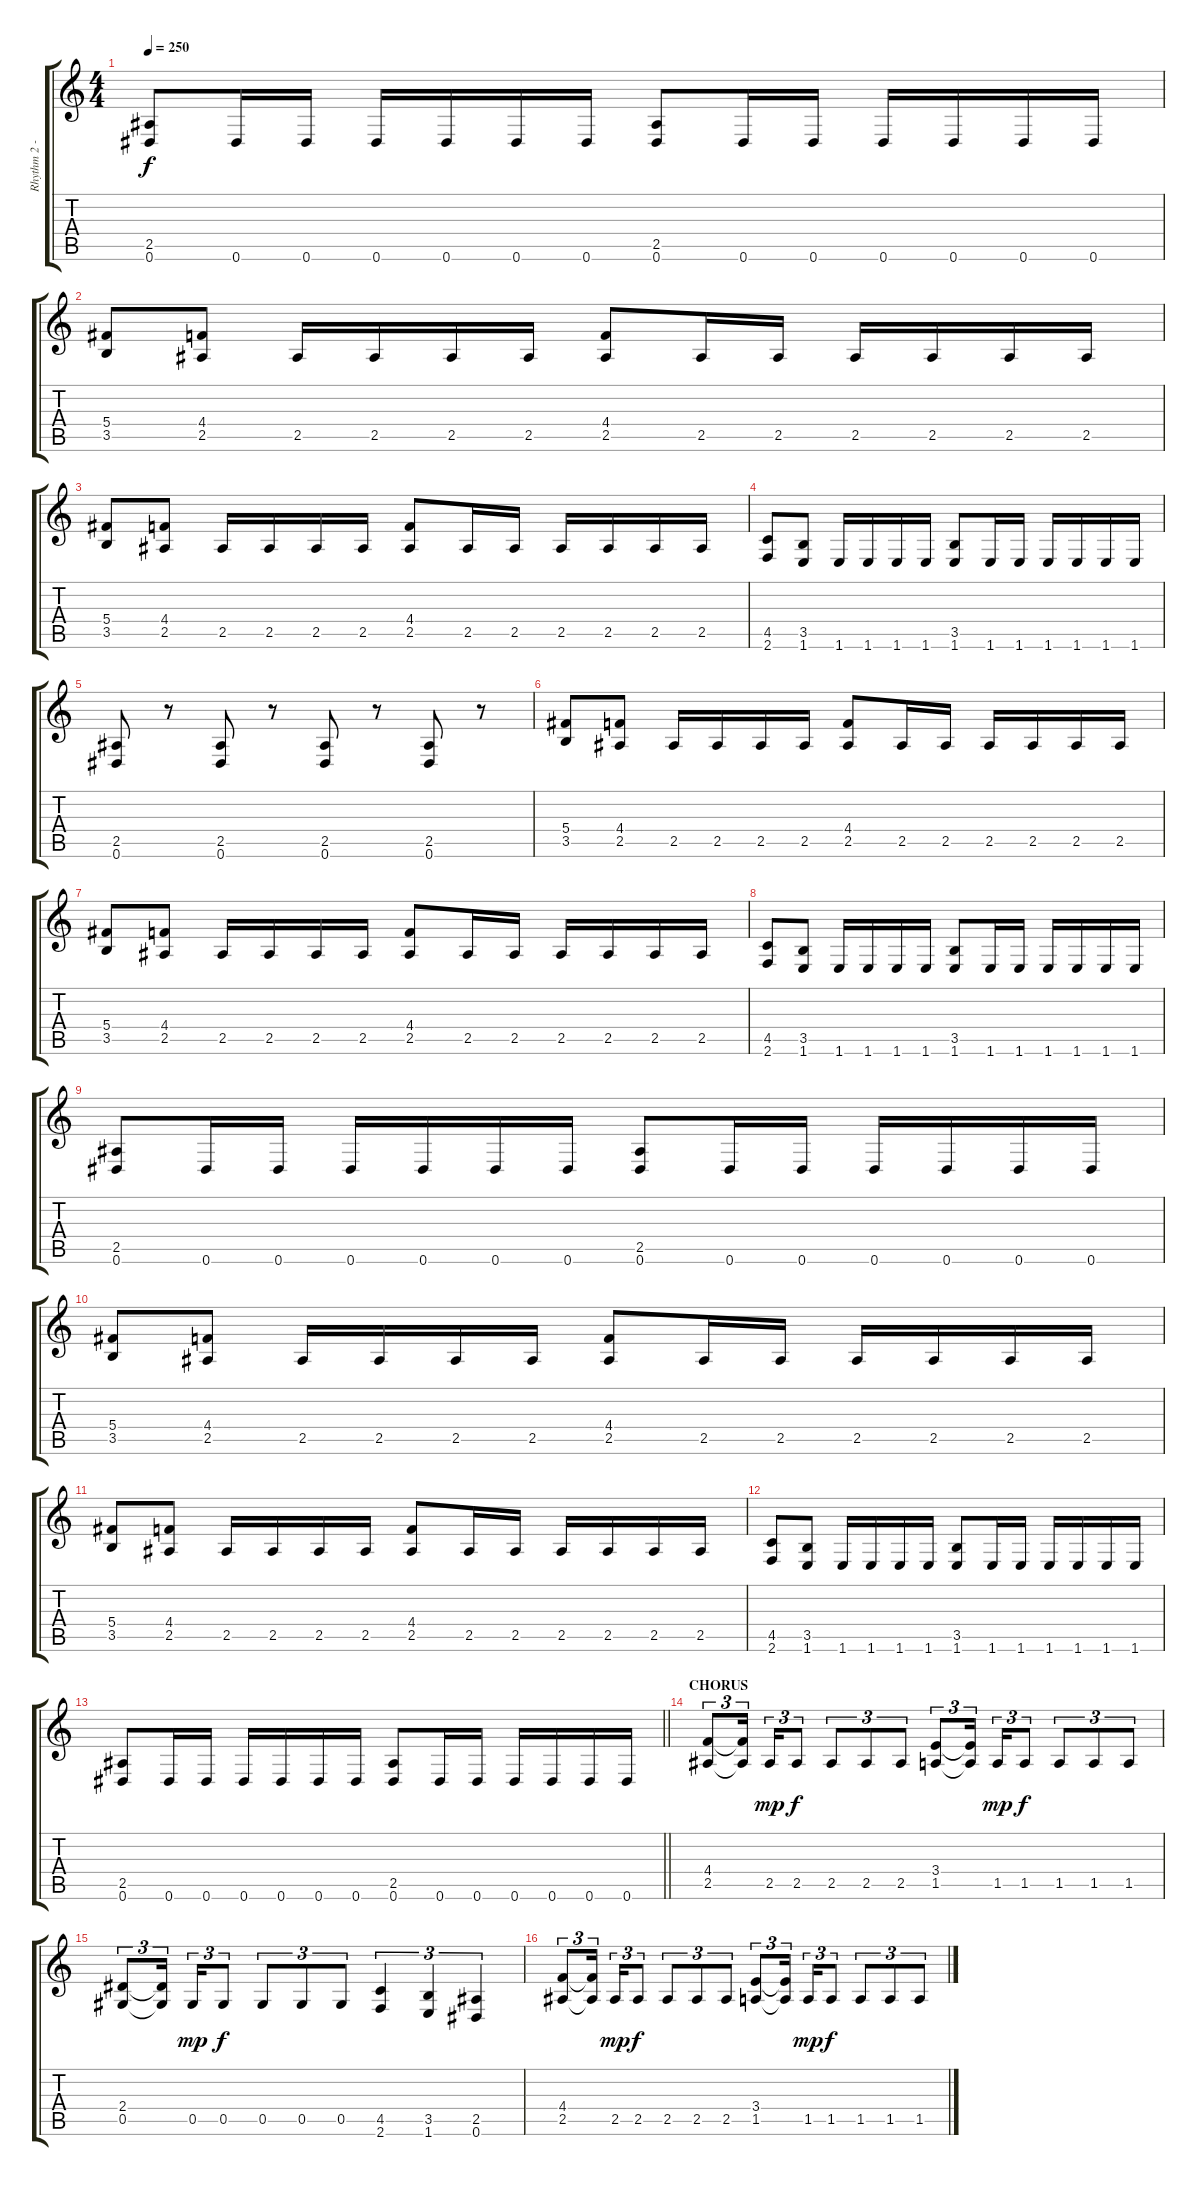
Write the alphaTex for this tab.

\track ("Rhythm 2 - Ronny Dorian" "Rhythm 2 -") {instrument overdrivenguitar}
\staff {score tabs}
\tuning (Eb4 Bb3 Gb3 Db3 Ab2 Eb2) {hide}
\ts (4 4)
\tempo 250
\clef g2
\ks c
(2.5 0.6).8{dy f} 0.6.16 0.6.16 0.6.16 0.6.16 0.6.16 0.6.16 (2.5 0.6).8 0.6.16 0.6.16 0.6.16 0.6.16 0.6.16 0.6.16 |
(5.4 3.5).8 (4.4 2.5).8 2.5.16 2.5.16 2.5.16 2.5.16 (4.4 2.5).8 2.5.16 2.5.16 2.5.16 2.5.16 2.5.16 2.5.16 |
(5.4 3.5).8 (4.4 2.5).8 2.5.16 2.5.16 2.5.16 2.5.16 (4.4 2.5).8 2.5.16 2.5.16 2.5.16 2.5.16 2.5.16 2.5.16 |
(4.5 2.6).8 (3.5 1.6).8 1.6.16 1.6.16 1.6.16 1.6.16 (3.5 1.6).8 1.6.16 1.6.16 1.6.16 1.6.16 1.6.16 1.6.16 |
(2.5 0.6).8 r.8 (2.5 0.6).8 r.8 (2.5 0.6).8 r.8 (2.5 0.6).8 r.8 |
(5.4 3.5).8 (4.4 2.5).8 2.5.16 2.5.16 2.5.16 2.5.16 (4.4 2.5).8 2.5.16 2.5.16 2.5.16 2.5.16 2.5.16 2.5.16 |
(5.4 3.5).8 (4.4 2.5).8 2.5.16 2.5.16 2.5.16 2.5.16 (4.4 2.5).8 2.5.16 2.5.16 2.5.16 2.5.16 2.5.16 2.5.16 |
(4.5 2.6).8 (3.5 1.6).8 1.6.16 1.6.16 1.6.16 1.6.16 (3.5 1.6).8 1.6.16 1.6.16 1.6.16 1.6.16 1.6.16 1.6.16 |
(2.5 0.6).8 0.6.16 0.6.16 0.6.16 0.6.16 0.6.16 0.6.16 (2.5 0.6).8 0.6.16 0.6.16 0.6.16 0.6.16 0.6.16 0.6.16 |
(5.4 3.5).8 (4.4 2.5).8 2.5.16 2.5.16 2.5.16 2.5.16 (4.4 2.5).8 2.5.16 2.5.16 2.5.16 2.5.16 2.5.16 2.5.16 |
(5.4 3.5).8 (4.4 2.5).8 2.5.16 2.5.16 2.5.16 2.5.16 (4.4 2.5).8 2.5.16 2.5.16 2.5.16 2.5.16 2.5.16 2.5.16 |
(4.5 2.6).8 (3.5 1.6).8 1.6.16 1.6.16 1.6.16 1.6.16 (3.5 1.6).8 1.6.16 1.6.16 1.6.16 1.6.16 1.6.16 1.6.16 |
\barLineRight lightlight
(2.5 0.6).8 0.6.16 0.6.16 0.6.16 0.6.16 0.6.16 0.6.16 (2.5 0.6).8 0.6.16 0.6.16 0.6.16 0.6.16 0.6.16 0.6.16 |
\section ("" "CHORUS")
(4.4 2.5).8{tu (3 2)} (4.4{t} 2.5{t}).16{tu (3 2) beam splitsecondary} 2.5.16{tu (3 2) dy mp} 2.5.8{tu (3 2) dy f} 2.5.8{tu (3 2)} 2.5.8{tu (3 2)} 2.5.8{tu (3 2)} (3.4 1.5).8{tu (3 2)} (3.4{t} 1.5{t}).16{tu (3 2) beam splitsecondary} 1.5.16{tu (3 2) dy mp} 1.5.8{tu (3 2) dy f} 1.5.8{tu (3 2)} 1.5.8{tu (3 2)} 1.5.8{tu (3 2)} |
(2.4 0.5).8{tu (3 2)} (2.4{t} 0.5{t}).16{tu (3 2) beam splitsecondary} 0.5.16{tu (3 2) dy mp} 0.5.8{tu (3 2) dy f} 0.5.8{tu (3 2)} 0.5.8{tu (3 2)} 0.5.8{tu (3 2)} (4.5 2.6).4{tu (3 2)} (3.5 1.6).4{tu (3 2)} (2.5 0.6).4{tu (3 2)} |
(4.4 2.5).8{tu (3 2)} (4.4{t} 2.5{t}).16{tu (3 2) beam splitsecondary} 2.5.16{tu (3 2) dy mp} 2.5.8{tu (3 2) dy f} 2.5.8{tu (3 2)} 2.5.8{tu (3 2)} 2.5.8{tu (3 2)} (3.4 1.5).8{tu (3 2)} (3.4{t} 1.5{t}).16{tu (3 2) beam splitsecondary} 1.5.16{tu (3 2) dy mp} 1.5.8{tu (3 2) dy f} 1.5.8{tu (3 2)} 1.5.8{tu (3 2)} 1.5.8{tu (3 2)}
